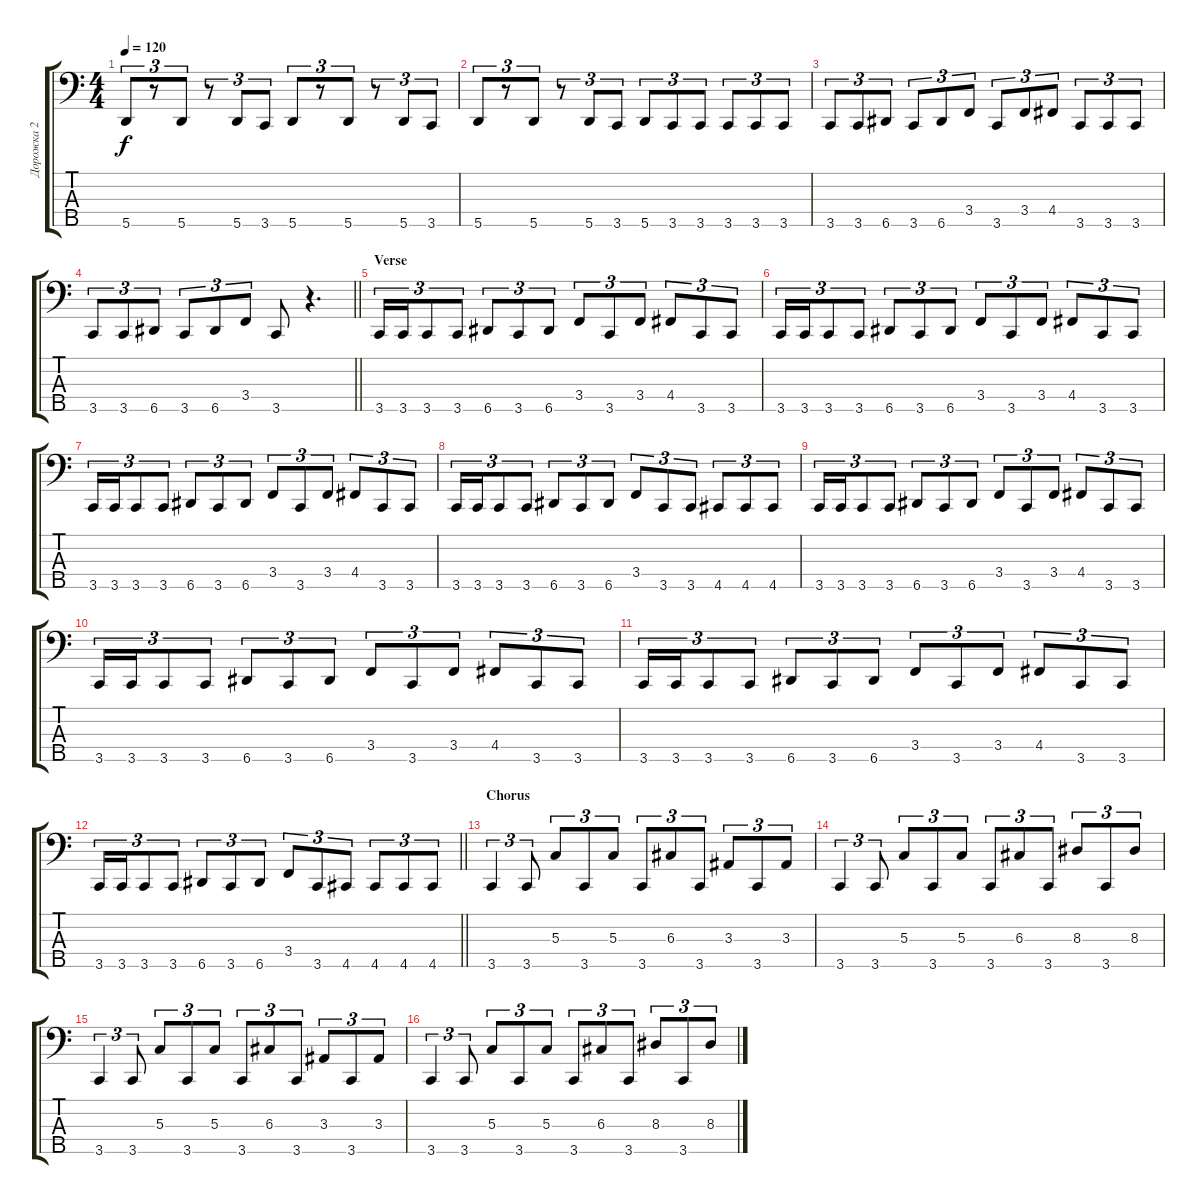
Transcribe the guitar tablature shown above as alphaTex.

\track ("Дорожка 2" "Дорожка 2") {instrument electricbassfinger}
\staff {score tabs}
\tuning (F2 C2 G1 D1 A0) {hide}
\ts (4 4)
\tempo 120
\clef f4
\ks c
5.5.8{tu (3 2) dy f} r.8{tu (3 2)} 5.5.8{tu (3 2)} r.8{tu (3 2)} 5.5.8{tu (3 2)} 3.5.8{tu (3 2)} 5.5.8{tu (3 2)} r.8{tu (3 2)} 5.5.8{tu (3 2)} r.8{tu (3 2)} 5.5.8{tu (3 2)} 3.5.8{tu (3 2)} |
5.5.8{tu (3 2)} r.8{tu (3 2)} 5.5.8{tu (3 2)} r.8{tu (3 2)} 5.5.8{tu (3 2)} 3.5.8{tu (3 2)} 5.5.8{tu (3 2)} 3.5.8{tu (3 2)} 3.5.8{tu (3 2)} 3.5.8{tu (3 2)} 3.5.8{tu (3 2)} 3.5.8{tu (3 2)} |
3.5.8{tu (3 2)} 3.5.8{tu (3 2)} 6.5.8{tu (3 2)} 3.5.8{tu (3 2)} 6.5.8{tu (3 2)} 3.4.8{tu (3 2)} 3.5.8{tu (3 2)} 3.4.8{tu (3 2)} 4.4.8{tu (3 2)} 3.5.8{tu (3 2)} 3.5.8{tu (3 2)} 3.5.8{tu (3 2)} |
\barLineRight lightlight
3.5.8{tu (3 2)} 3.5.8{tu (3 2)} 6.5.8{tu (3 2)} 3.5.8{tu (3 2)} 6.5.8{tu (3 2)} 3.4.8{tu (3 2)} 3.5.8 r.4{d} |
\section ("" "Verse")
3.5.16{tu (3 2)} 3.5.16{tu (3 2)} 3.5.8{tu (3 2)} 3.5.8{tu (3 2)} 6.5.8{tu (3 2)} 3.5.8{tu (3 2)} 6.5.8{tu (3 2)} 3.4.8{tu (3 2)} 3.5.8{tu (3 2)} 3.4.8{tu (3 2)} 4.4.8{tu (3 2)} 3.5.8{tu (3 2)} 3.5.8{tu (3 2)} |
3.5.16{tu (3 2)} 3.5.16{tu (3 2)} 3.5.8{tu (3 2)} 3.5.8{tu (3 2)} 6.5.8{tu (3 2)} 3.5.8{tu (3 2)} 6.5.8{tu (3 2)} 3.4.8{tu (3 2)} 3.5.8{tu (3 2)} 3.4.8{tu (3 2)} 4.4.8{tu (3 2)} 3.5.8{tu (3 2)} 3.5.8{tu (3 2)} |
3.5.16{tu (3 2)} 3.5.16{tu (3 2)} 3.5.8{tu (3 2)} 3.5.8{tu (3 2)} 6.5.8{tu (3 2)} 3.5.8{tu (3 2)} 6.5.8{tu (3 2)} 3.4.8{tu (3 2)} 3.5.8{tu (3 2)} 3.4.8{tu (3 2)} 4.4.8{tu (3 2)} 3.5.8{tu (3 2)} 3.5.8{tu (3 2)} |
3.5.16{tu (3 2)} 3.5.16{tu (3 2)} 3.5.8{tu (3 2)} 3.5.8{tu (3 2)} 6.5.8{tu (3 2)} 3.5.8{tu (3 2)} 6.5.8{tu (3 2)} 3.4.8{tu (3 2)} 3.5.8{tu (3 2)} 3.5.8{tu (3 2)} 4.5.8{tu (3 2)} 4.5.8{tu (3 2)} 4.5.8{tu (3 2)} |
3.5.16{tu (3 2)} 3.5.16{tu (3 2)} 3.5.8{tu (3 2)} 3.5.8{tu (3 2)} 6.5.8{tu (3 2)} 3.5.8{tu (3 2)} 6.5.8{tu (3 2)} 3.4.8{tu (3 2)} 3.5.8{tu (3 2)} 3.4.8{tu (3 2)} 4.4.8{tu (3 2)} 3.5.8{tu (3 2)} 3.5.8{tu (3 2)} |
3.5.16{tu (3 2)} 3.5.16{tu (3 2)} 3.5.8{tu (3 2)} 3.5.8{tu (3 2)} 6.5.8{tu (3 2)} 3.5.8{tu (3 2)} 6.5.8{tu (3 2)} 3.4.8{tu (3 2)} 3.5.8{tu (3 2)} 3.4.8{tu (3 2)} 4.4.8{tu (3 2)} 3.5.8{tu (3 2)} 3.5.8{tu (3 2)} |
3.5.16{tu (3 2)} 3.5.16{tu (3 2)} 3.5.8{tu (3 2)} 3.5.8{tu (3 2)} 6.5.8{tu (3 2)} 3.5.8{tu (3 2)} 6.5.8{tu (3 2)} 3.4.8{tu (3 2)} 3.5.8{tu (3 2)} 3.4.8{tu (3 2)} 4.4.8{tu (3 2)} 3.5.8{tu (3 2)} 3.5.8{tu (3 2)} |
\barLineRight lightlight
3.5.16{tu (3 2)} 3.5.16{tu (3 2)} 3.5.8{tu (3 2)} 3.5.8{tu (3 2)} 6.5.8{tu (3 2)} 3.5.8{tu (3 2)} 6.5.8{tu (3 2)} 3.4.8{tu (3 2)} 3.5.8{tu (3 2)} 4.5.8{tu (3 2)} 4.5.8{tu (3 2)} 4.5.8{tu (3 2)} 4.5.8{tu (3 2)} |
\section ("" "Chorus")
3.5.4{tu (3 2)} 3.5.8{tu (3 2)} 5.3.8{tu (3 2)} 3.5.8{tu (3 2)} 5.3.8{tu (3 2)} 3.5.8{tu (3 2)} 6.3.8{tu (3 2)} 3.5.8{tu (3 2)} 3.3.8{tu (3 2)} 3.5.8{tu (3 2)} 3.3.8{tu (3 2)} |
3.5.4{tu (3 2)} 3.5.8{tu (3 2)} 5.3.8{tu (3 2)} 3.5.8{tu (3 2)} 5.3.8{tu (3 2)} 3.5.8{tu (3 2)} 6.3.8{tu (3 2)} 3.5.8{tu (3 2)} 8.3.8{tu (3 2)} 3.5.8{tu (3 2)} 8.3.8{tu (3 2)} |
3.5.4{tu (3 2)} 3.5.8{tu (3 2)} 5.3.8{tu (3 2)} 3.5.8{tu (3 2)} 5.3.8{tu (3 2)} 3.5.8{tu (3 2)} 6.3.8{tu (3 2)} 3.5.8{tu (3 2)} 3.3.8{tu (3 2)} 3.5.8{tu (3 2)} 3.3.8{tu (3 2)} |
3.5.4{tu (3 2)} 3.5.8{tu (3 2)} 5.3.8{tu (3 2)} 3.5.8{tu (3 2)} 5.3.8{tu (3 2)} 3.5.8{tu (3 2)} 6.3.8{tu (3 2)} 3.5.8{tu (3 2)} 8.3.8{tu (3 2)} 3.5.8{tu (3 2)} 8.3.8{tu (3 2)}
